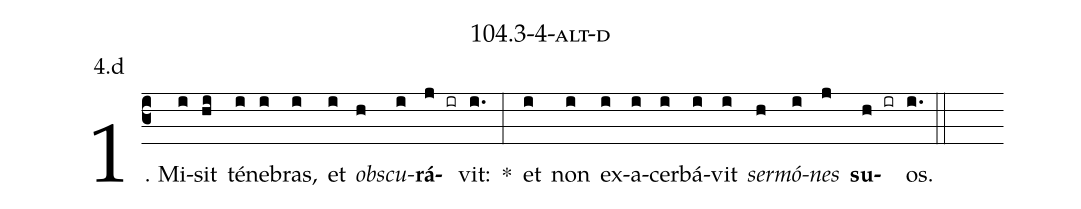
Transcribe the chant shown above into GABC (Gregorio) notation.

name: 104.3-4-alt-d;
annotation: 4.d;
%%
(c3)1. Mi(i)sit(hi) té(i)ne(i)bras,(i) et(i) <i>obs</i>(h)<i>cu</i>(i)<b>rá</b>(j ir)vit:(i.) *(:) et(i) non(i) ex(i)a(i)cer(i)bá(i)vit(i) <i>ser</i>(h)<i>mó</i>(i)<i>nes</i>(j) <b>su</b>(h ir)os.(i.) (::)


%E(i) u(h) o(i) u(j) a(h) e.(i.) (::)
